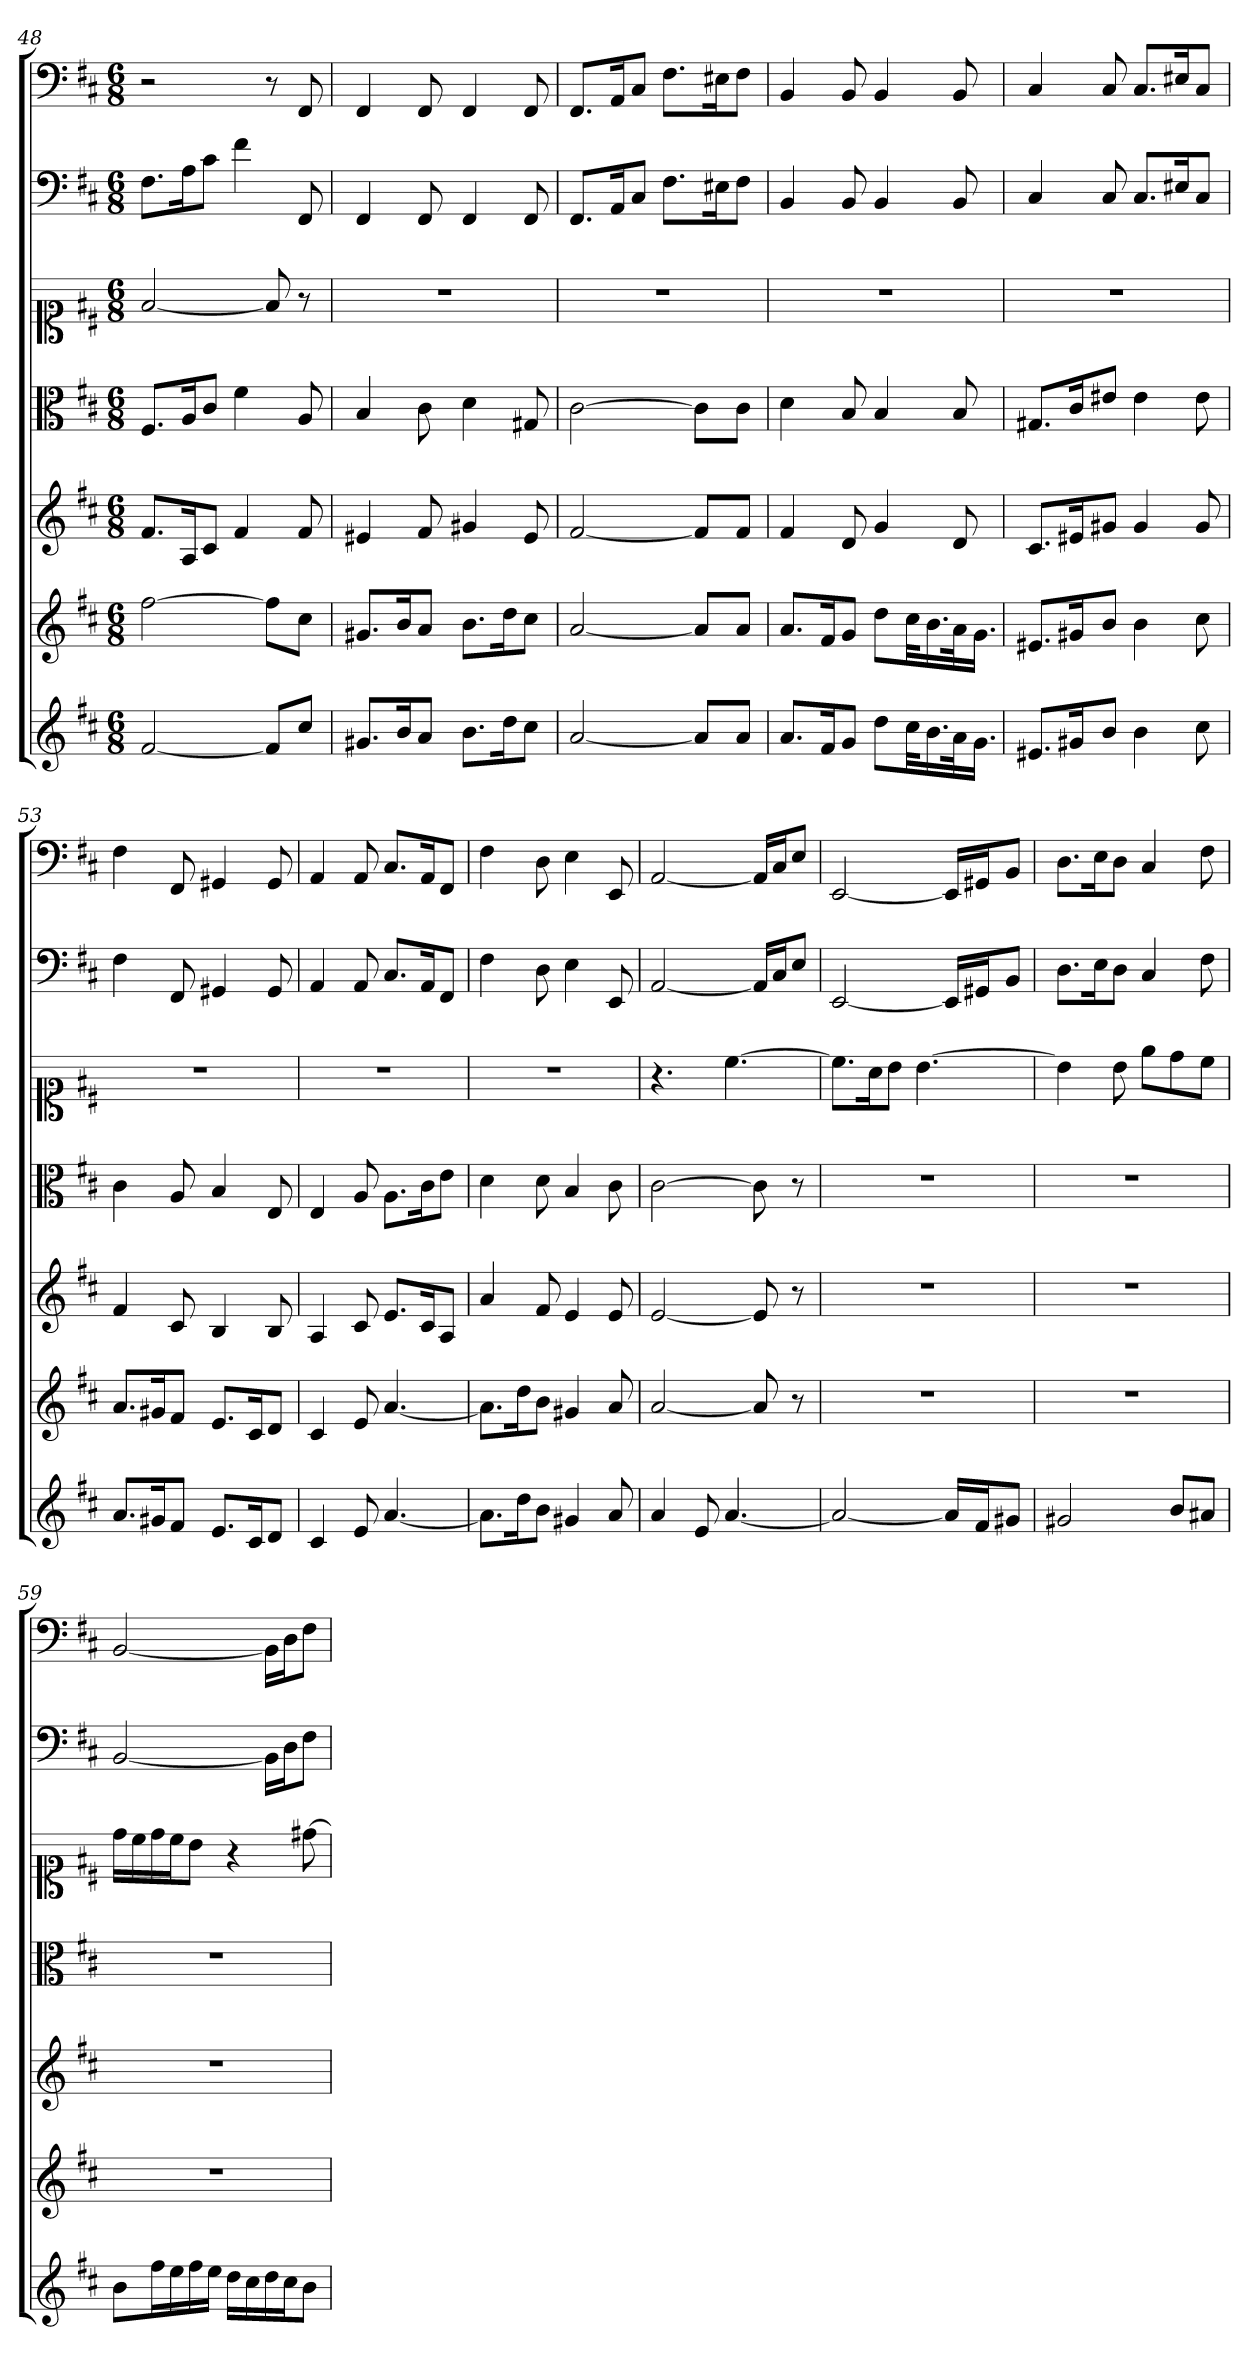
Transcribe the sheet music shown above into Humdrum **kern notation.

**kern	**kern	**kern	**kern	**kern	**kern	**kern
*part7	*part6	*part5	*part4	*part3	*part2	*part1
*staff7	*staff6	*staff5	*staff4	*staff3	*staff2	*staff1
*	*	*	*clefC3	*clefC1	*clefF4	*clefF4
*k[f#c#]	*k[f#c#]	*k[f#c#]	*k[f#c#]	*k[f#c#]	*k[f#c#]	*k[f#c#]
*b:	*b:	*b:	*b:	*b:	*b:	*b:
*M6/8	*M6/8	*M6/8	*M6/8	*M6/8	*M6/8	*M6/8
=48	=48	=48	=48	=48	=48	=48
[2f#	[2ff#	8.f#L	8.F#/L	[2f#	8.F#\L	2r
.	.	16AK	16A/K	.	16A\K	.
.	.	8c#J	8c#/J	.	8c#\J	.
.	.	4f#	4f#	.	4f#	.
8f#L]	8ff#L]	.	.	8f#]	.	8r
8cc#J	8cc#J	8f#	8A	8r	8FF#	8FF#
=49	=49	=49	=49	=49	=49	=49
8.g#XL	8.g#XL	4e#X	4B	2.r	4FF#	4FF#
16bK	16bK	.	.	.	.	.
8aJ	8aJ	8f#	8c#	.	8FF#	8FF#
8.bL	8.bL	4g#X	4d	.	4FF#	4FF#
16ddK	16ddK	.	.	.	.	.
8cc#J	8cc#J	8e#	8G#X	.	8FF#	8FF#
=50	=50	=50	=50	=50	=50	=50
[2a	[2a	[2f#	[2c#	2.r	8.FF#/L	8.FF#/L
.	.	.	.	.	16AA/K	16AA/K
.	.	.	.	.	8C#/J	8C#/J
.	.	.	.	.	8.F#\L	8.F#\L
8aL]	8aL]	8f#L]	8c#\L]	.	.	.
.	.	.	.	.	16E#X\K	16E#X\K
8aJ	8aJ	8f#J	8c#\J	.	8F#\J	8F#\J
=51	=51	=51	=51	=51	=51	=51
8.aL	8.aL	4f#	4d	2.r	4BB	4BB
16f#K	16f#K	.	.	.	.	.
8gJ	8gJ	8d	8B	.	8BB	8BB
8ddL	8ddL	4g	4B	.	4BB	4BB
32cc#KL	32cc#KL	.	.	.	.	.
16.b	16.b	.	.	.	.	.
32aK	32aK	8d	8B	.	8BB	8BB
16.gJJ	16.gJJ	.	.	.	.	.
=52	=52	=52	=52	=52	=52	=52
8.e#XL	8.e#XL	8.c#L	8.G#X/L	2.r	4C#	4C#
16g#XK	16g#XK	16e#XK	16c#/K	.	.	.
8bJ	8bJ	8g#XJ	8e#X/J	.	8C#	8C#
4b	4b	4g#	4e#	.	8.C#/L	8.C#/L
.	.	.	.	.	16E#X/K	16E#X/K
8cc#	8cc#	8g#	8e#	.	8C#/J	8C#/J
=53	=53	=53	=53	=53	=53	=53
8.aL	8.aL	4f#	4c#	2.r	4F#	4F#
16g#XK	16g#XK	.	.	.	.	.
8f#J	8f#J	8c#	8A	.	8FF#	8FF#
8.eL	8.eL	4B	4B	.	4GG#X	4GG#X
16c#K	16c#K	.	.	.	.	.
8dJ	8dJ	8B	8E	.	8GG#	8GG#
=54	=54	=54	=54	=54	=54	=54
4c#	4c#	4A	4E	2.r	4AA	4AA
8e	8e	8c#	8A	.	8AA	8AA
[4.a	[4.a	8.eL	8.A\L	.	8.C#/L	8.C#/L
.	.	16c#K	16c#\K	.	16AA/K	16AA/K
.	.	8AJ	8e\J	.	8FF#/J	8FF#/J
=55	=55	=55	=55	=55	=55	=55
8.aL]	8.aL]	4a	4d	2.r	4F#	4F#
16ddK	16ddK	.	.	.	.	.
8bJ	8bJ	8f#	8d	.	8D	8D
4g#X	4g#X	4e	4B	.	4E	4E
8a	8a	8e	8c#	.	8EE	8EE
=56	=56	=56	=56	=56	=56	=56
4a	[2a	[2e	[2c#	4.r	[2AA	[2AA
8e	.	.	.	.	.	.
[4.a	.	.	.	[4.cc#	.	.
.	8a]	8e]	8c#]	.	16AA/LL]	16AA/LL]
.	.	.	.	.	16C#/J	16C#/J
.	8r	8r	8r	.	8E/J	8E/J
=57	=57	=57	=57	=57	=57	=57
2a_	2.r	2.r	2.r	8.cc#\L]	[2EE	[2EE
.	.	.	.	16a\K	.	.
.	.	.	.	8b\J	.	.
.	.	.	.	[4.b	.	.
16aLL]	.	.	.	.	16EE/LL]	16EE/LL]
16f#J	.	.	.	.	16GG#X/J	16GG#X/J
8g#XJ	.	.	.	.	8BB/J	8BB/J
=58	=58	=58	=58	=58	=58	=58
2g#X	2.r	2.r	2.r	4b]	8.D\L	8.D\L
.	.	.	.	.	16E\K	16E\K
.	.	.	.	8b	8D\J	8D\J
.	.	.	.	8ee\L	4C#	4C#
8bL	.	.	.	8dd\	.	.
8a#XJ	.	.	.	8cc#\J	8F#	8F#
=59	=59	=59	=59	=59	=59	=59
8bL	2.r	2.r	2.r	16dd\LL	[2BB	[2BB
.	.	.	.	16cc#\	.	.
16ff#L	.	.	.	16dd\	.	.
16ee	.	.	.	16cc#\J	.	.
16ff#	.	.	.	8b\J	.	.
16eeJJ	.	.	.	.	.	.
16ddLL	.	.	.	4r	.	.
16cc#	.	.	.	.	.	.
16dd	.	.	.	.	16BB\LL]	16BB\LL]
16cc#J	.	.	.	.	16D\J	16D\J
8bJ	.	.	.	[8dd#X	8F#\J	8F#\J
=	=	=	=	=	=	=
*-	*-	*-	*-	*-	*-	*-
